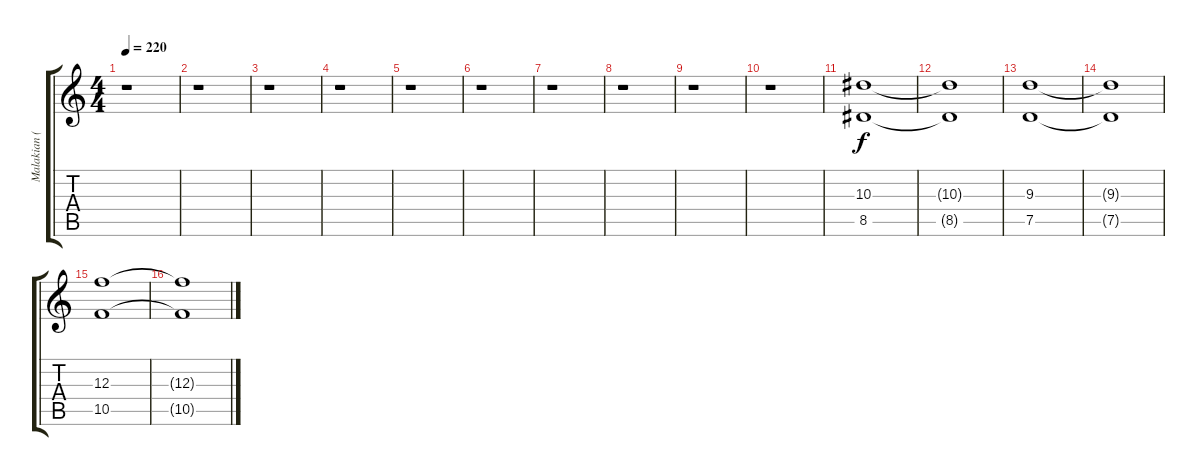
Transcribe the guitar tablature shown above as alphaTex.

\track ("Malakian (Backround)" "Malakian (") {instrument distortionguitar}
\staff {score tabs}
\tuning (D4 A3 F3 C3 G2 C2) {hide}
\ts (4 4)
\tempo 220
\clef g2
\ks c
r.1{dy f} |
r.1 |
r.1 |
r.1 |
r.1 |
r.1 |
r.1 |
r.1 |
r.1 |
r.1 |
(10.3 8.5).1{instrument distortionguitar} |
(10.3{t} 8.5{t}).1 |
(9.3 7.5).1 |
(9.3{t} 7.5{t}).1 |
(12.3 10.5).1 |
(12.3{t} 10.5{t}).1
